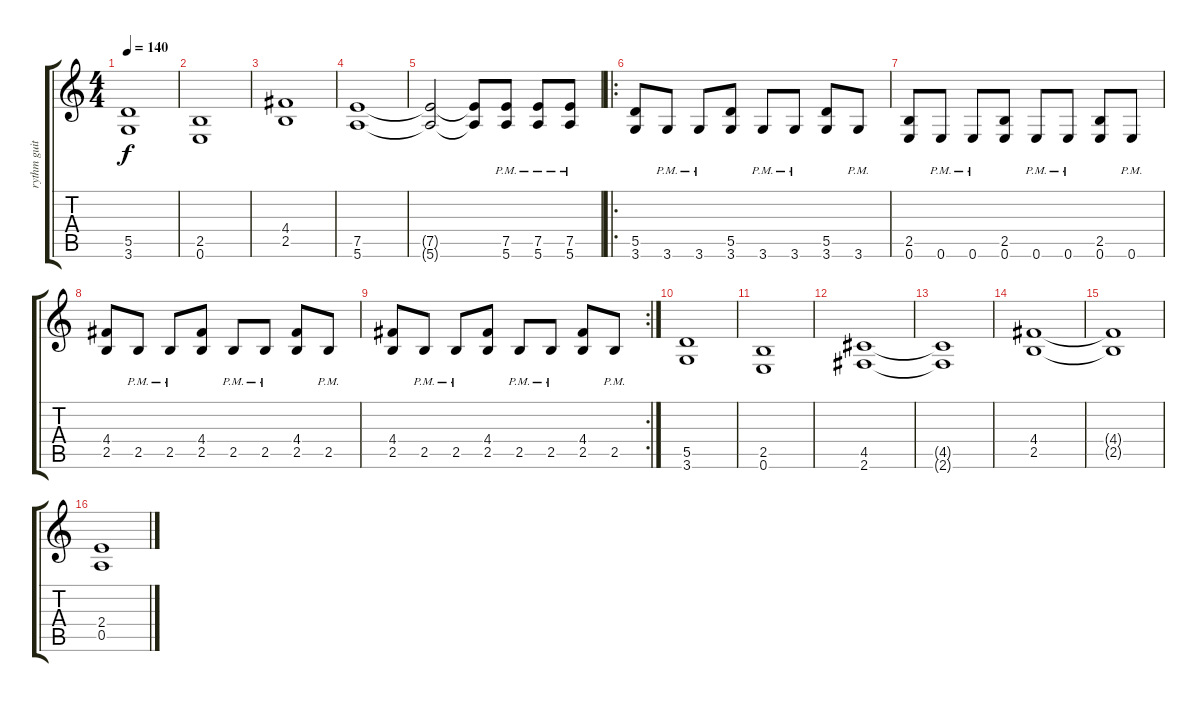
\track ("rythm guitar" "rythm guit") {instrument distortionguitar}
\staff {score tabs}
\tuning (E4 B3 G3 D3 A2 E2) {hide}
\ts (4 4)
\tempo 140
\clef g2
\ks c
(5.5 3.6).1{dy f} |
(2.5 0.6).1 |
(4.4 2.5).1 |
(7.5 5.6).1 |
(7.5{t} 5.6{t}).2 (7.5{t} 5.6{t}).8 (7.5{pm} 5.6).8 (7.5{pm} 5.6).8 (7.5{pm} 5.6).8 |
\ro
(5.5 3.6).8 3.6{pm}.8 3.6{pm}.8 (5.5 3.6).8 3.6{pm}.8 3.6{pm}.8 (5.5 3.6).8 3.6{pm}.8 |
(2.5 0.6).8 0.6{pm}.8 0.6{pm}.8 (2.5 0.6).8 0.6{pm}.8 0.6{pm}.8 (2.5 0.6).8 0.6{pm}.8 |
(4.4 2.5).8 2.5{pm}.8 2.5{pm}.8 (4.4 2.5).8 2.5{pm}.8 2.5{pm}.8 (4.4 2.5).8 2.5{pm}.8 |
\rc 2
(4.4 2.5).8 2.5{pm}.8 2.5{pm}.8 (4.4 2.5).8 2.5{pm}.8 2.5{pm}.8 (4.4 2.5).8 2.5{pm}.8 |
(5.5 3.6).1 |
(2.5 0.6).1 |
(4.5 2.6).1 |
(4.5{t} 2.6{t}).1 |
(4.4 2.5).1 |
(4.4{t} 2.5{t}).1 |
(2.4 0.5).1
